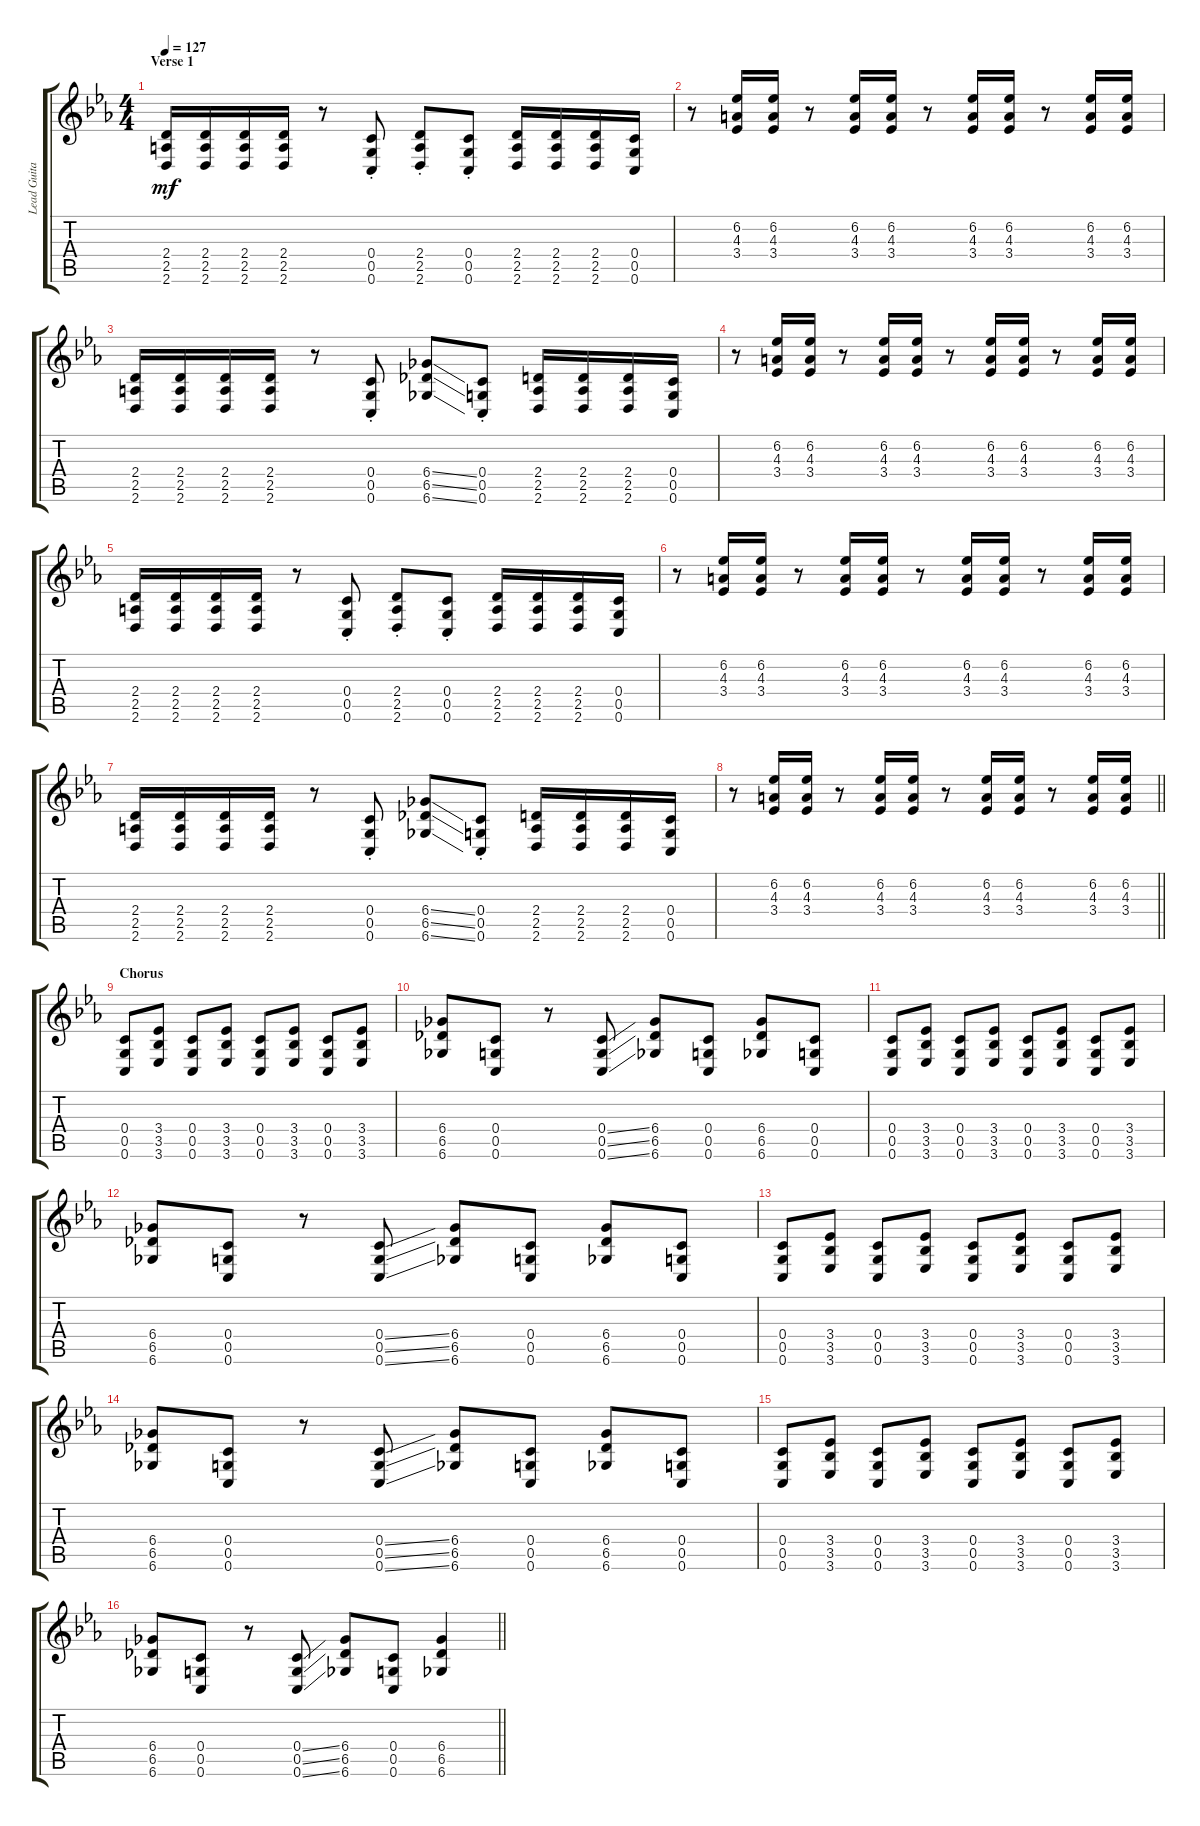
\track ("Lead Guitar" "Lead Guita") {instrument distortionguitar}
\staff {score tabs}
\tuning (D4 A3 F3 C3 G2 C2) {hide}
\ts (4 4)
\section ("" "Verse 1")
\tempo 127
\clef g2
\ks cminor
(2.4 2.5 2.6).16{dy mf} (2.4 2.5 2.6).16 (2.4 2.5 2.6).16 (2.4 2.5 2.6).16 r.8 (0.4{st} 0.5{st} 0.6{st}).8 (2.4{st} 2.5{st} 2.6{st}).8 (0.4{st} 0.5{st} 0.6{st}).8 (2.4 2.5 2.6).16 (2.4 2.5 2.6).16 (2.4 2.5 2.6).16 (0.4 0.5 0.6).16 |
r.8 (6.2 4.3 3.4).16 (6.2 4.3 3.4).16 r.8 (6.2 4.3 3.4).16 (6.2 4.3 3.4).16 r.8 (6.2 4.3 3.4).16 (6.2 4.3 3.4).16 r.8 (6.2 4.3 3.4).16 (6.2 4.3 3.4).16 |
(2.4 2.5 2.6).16 (2.4 2.5 2.6).16 (2.4 2.5 2.6).16 (2.4 2.5 2.6).16 r.8 (0.4{st} 0.5{st} 0.6{st}).8 (6.4{ss} 6.5{ss} 6.6{ss}).8 (0.4{st} 0.5{st} 0.6{st}).8 (2.4 2.5 2.6).16 (2.4 2.5 2.6).16 (2.4 2.5 2.6).16 (0.4 0.5 0.6).16 |
r.8 (6.2 4.3 3.4).16 (6.2 4.3 3.4).16 r.8 (6.2 4.3 3.4).16 (6.2 4.3 3.4).16 r.8 (6.2 4.3 3.4).16 (6.2 4.3 3.4).16 r.8 (6.2 4.3 3.4).16 (6.2 4.3 3.4).16 |
(2.4 2.5 2.6).16 (2.4 2.5 2.6).16 (2.4 2.5 2.6).16 (2.4 2.5 2.6).16 r.8 (0.4{st} 0.5{st} 0.6{st}).8 (2.4{st} 2.5{st} 2.6{st}).8 (0.4{st} 0.5{st} 0.6{st}).8 (2.4 2.5 2.6).16 (2.4 2.5 2.6).16 (2.4 2.5 2.6).16 (0.4 0.5 0.6).16 |
r.8 (6.2 4.3 3.4).16 (6.2 4.3 3.4).16 r.8 (6.2 4.3 3.4).16 (6.2 4.3 3.4).16 r.8 (6.2 4.3 3.4).16 (6.2 4.3 3.4).16 r.8 (6.2 4.3 3.4).16 (6.2 4.3 3.4).16 |
(2.4 2.5 2.6).16 (2.4 2.5 2.6).16 (2.4 2.5 2.6).16 (2.4 2.5 2.6).16 r.8 (0.4{st} 0.5{st} 0.6{st}).8 (6.4{ss} 6.5{ss} 6.6{ss}).8 (0.4{st} 0.5{st} 0.6{st}).8 (2.4 2.5 2.6).16 (2.4 2.5 2.6).16 (2.4 2.5 2.6).16 (0.4 0.5 0.6).16 |
\barLineRight lightlight
r.8 (6.2 4.3 3.4).16 (6.2 4.3 3.4).16 r.8 (6.2 4.3 3.4).16 (6.2 4.3 3.4).16 r.8 (6.2 4.3 3.4).16 (6.2 4.3 3.4).16 r.8 (6.2 4.3 3.4).16 (6.2 4.3 3.4).16 |
\section ("" "Chorus")
(0.4 0.5 0.6).8 (3.4 3.5 3.6).8 (0.4 0.5 0.6).8 (3.4 3.5 3.6).8 (0.4 0.5 0.6).8 (3.4 3.5 3.6).8 (0.4 0.5 0.6).8 (3.4 3.5 3.6).8 |
(6.4 6.5 6.6).8 (0.4 0.5 0.6).8 r.8 (0.4{ss} 0.5{ss} 0.6{ss}).8 (6.4 6.5 6.6).8 (0.4 0.5 0.6).8 (6.4 6.5 6.6).8 (0.4 0.5 0.6).8 |
(0.4 0.5 0.6).8 (3.4 3.5 3.6).8 (0.4 0.5 0.6).8 (3.4 3.5 3.6).8 (0.4 0.5 0.6).8 (3.4 3.5 3.6).8 (0.4 0.5 0.6).8 (3.4 3.5 3.6).8 |
(6.4 6.5 6.6).8 (0.4 0.5 0.6).8 r.8 (0.4{ss} 0.5{ss} 0.6{ss}).8 (6.4 6.5 6.6).8 (0.4 0.5 0.6).8 (6.4 6.5 6.6).8 (0.4 0.5 0.6).8 |
(0.4 0.5 0.6).8 (3.4 3.5 3.6).8 (0.4 0.5 0.6).8 (3.4 3.5 3.6).8 (0.4 0.5 0.6).8 (3.4 3.5 3.6).8 (0.4 0.5 0.6).8 (3.4 3.5 3.6).8 |
(6.4 6.5 6.6).8 (0.4 0.5 0.6).8 r.8 (0.4{ss} 0.5{ss} 0.6{ss}).8 (6.4 6.5 6.6).8 (0.4 0.5 0.6).8 (6.4 6.5 6.6).8 (0.4 0.5 0.6).8 |
(0.4 0.5 0.6).8 (3.4 3.5 3.6).8 (0.4 0.5 0.6).8 (3.4 3.5 3.6).8 (0.4 0.5 0.6).8 (3.4 3.5 3.6).8 (0.4 0.5 0.6).8 (3.4 3.5 3.6).8 |
\barLineRight lightlight
(6.4 6.5 6.6).8 (0.4 0.5 0.6).8 r.8 (0.4{ss} 0.5{ss} 0.6{ss}).8 (6.4 6.5 6.6).8 (0.4 0.5 0.6).8 (6.4 6.5 6.6).4
